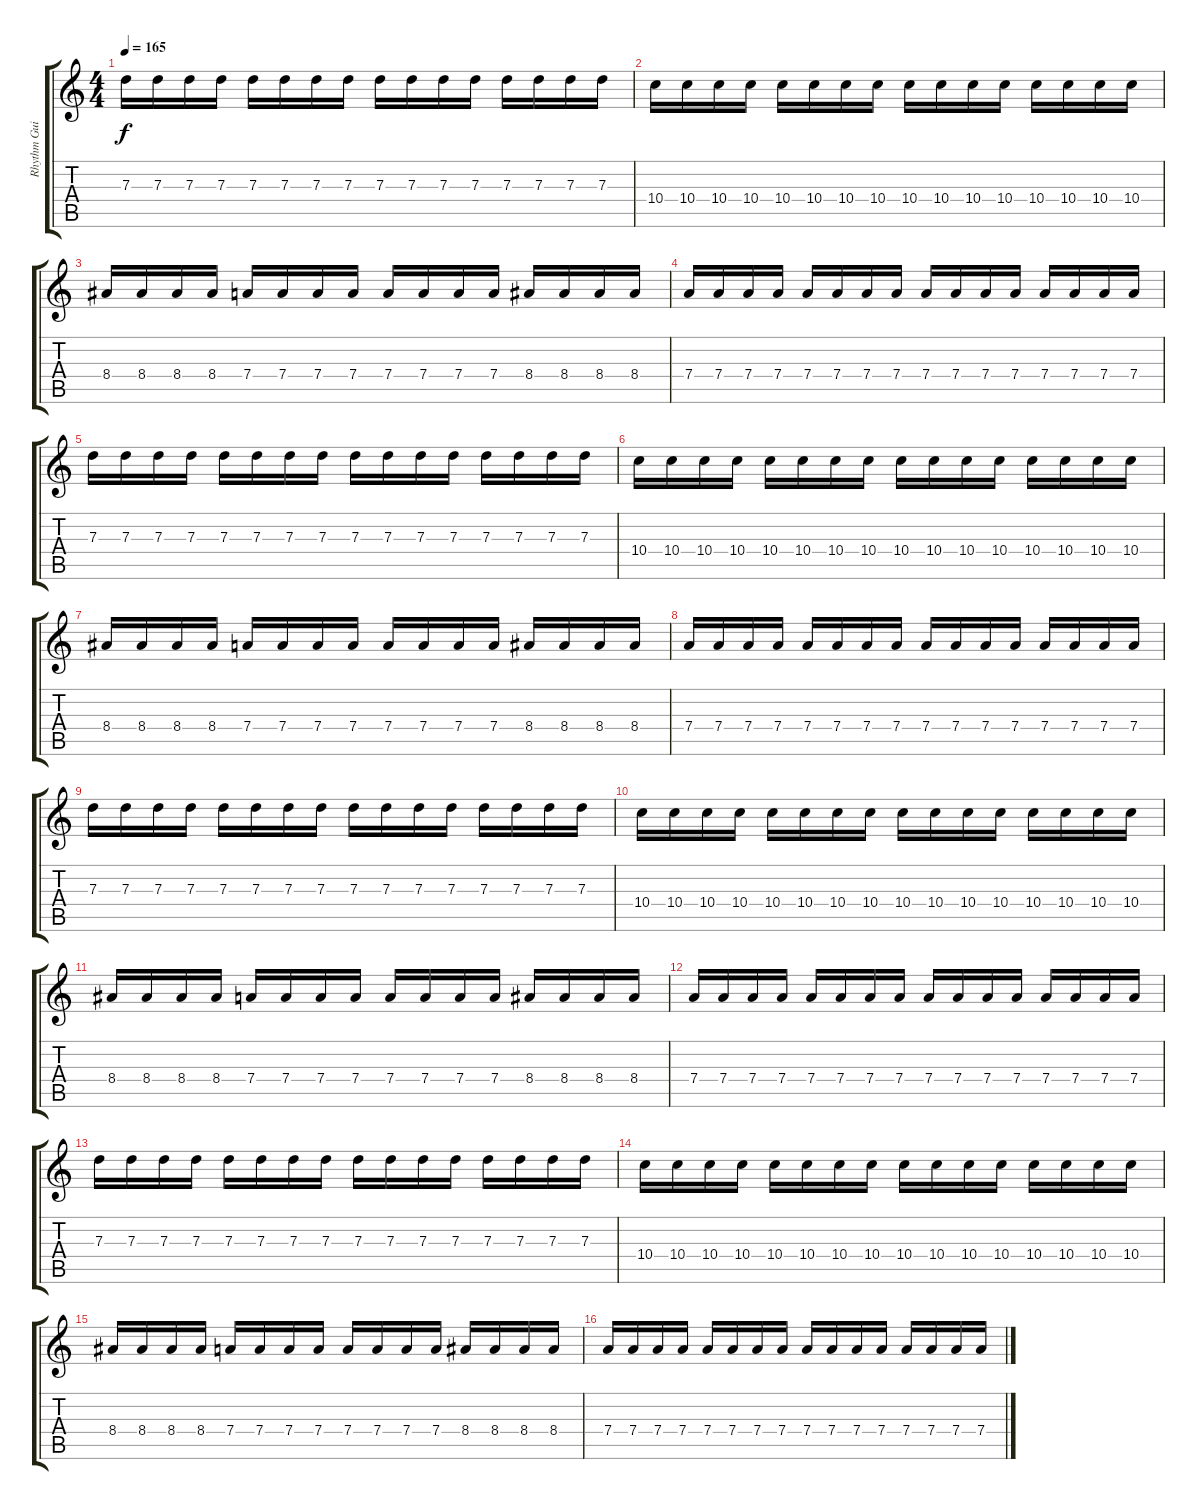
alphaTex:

\track ("Rhythm Guitar" "Rhythm Gui") {instrument distortionguitar}
\staff {score tabs}
\tuning (E4 B3 G3 D3 A2 E2) {hide}
\ts (4 4)
\tempo 165
\clef g2
\ks c
7.3.16{dy f} 7.3.16 7.3.16 7.3.16 7.3.16 7.3.16 7.3.16 7.3.16 7.3.16 7.3.16 7.3.16 7.3.16 7.3.16 7.3.16 7.3.16 7.3.16 |
10.4.16 10.4.16 10.4.16 10.4.16 10.4.16 10.4.16 10.4.16 10.4.16 10.4.16 10.4.16 10.4.16 10.4.16 10.4.16 10.4.16 10.4.16 10.4.16 |
8.4.16 8.4.16 8.4.16 8.4.16 7.4.16 7.4.16 7.4.16 7.4.16 7.4.16 7.4.16 7.4.16 7.4.16 8.4.16 8.4.16 8.4.16 8.4.16 |
7.4.16 7.4.16 7.4.16 7.4.16 7.4.16 7.4.16 7.4.16 7.4.16 7.4.16 7.4.16 7.4.16 7.4.16 7.4.16 7.4.16 7.4.16 7.4.16 |
7.3.16 7.3.16 7.3.16 7.3.16 7.3.16 7.3.16 7.3.16 7.3.16 7.3.16 7.3.16 7.3.16 7.3.16 7.3.16 7.3.16 7.3.16 7.3.16 |
10.4.16 10.4.16 10.4.16 10.4.16 10.4.16 10.4.16 10.4.16 10.4.16 10.4.16 10.4.16 10.4.16 10.4.16 10.4.16 10.4.16 10.4.16 10.4.16 |
8.4.16 8.4.16 8.4.16 8.4.16 7.4.16 7.4.16 7.4.16 7.4.16 7.4.16 7.4.16 7.4.16 7.4.16 8.4.16 8.4.16 8.4.16 8.4.16 |
7.4.16 7.4.16 7.4.16 7.4.16 7.4.16 7.4.16 7.4.16 7.4.16 7.4.16 7.4.16 7.4.16 7.4.16 7.4.16 7.4.16 7.4.16 7.4.16 |
7.3.16 7.3.16 7.3.16 7.3.16 7.3.16 7.3.16 7.3.16 7.3.16 7.3.16 7.3.16 7.3.16 7.3.16 7.3.16 7.3.16 7.3.16 7.3.16 |
10.4.16 10.4.16 10.4.16 10.4.16 10.4.16 10.4.16 10.4.16 10.4.16 10.4.16 10.4.16 10.4.16 10.4.16 10.4.16 10.4.16 10.4.16 10.4.16 |
8.4.16 8.4.16 8.4.16 8.4.16 7.4.16 7.4.16 7.4.16 7.4.16 7.4.16 7.4.16 7.4.16 7.4.16 8.4.16 8.4.16 8.4.16 8.4.16 |
7.4.16 7.4.16 7.4.16 7.4.16 7.4.16 7.4.16 7.4.16 7.4.16 7.4.16 7.4.16 7.4.16 7.4.16 7.4.16 7.4.16 7.4.16 7.4.16 |
7.3.16 7.3.16 7.3.16 7.3.16 7.3.16 7.3.16 7.3.16 7.3.16 7.3.16 7.3.16 7.3.16 7.3.16 7.3.16 7.3.16 7.3.16 7.3.16 |
10.4.16 10.4.16 10.4.16 10.4.16 10.4.16 10.4.16 10.4.16 10.4.16 10.4.16 10.4.16 10.4.16 10.4.16 10.4.16 10.4.16 10.4.16 10.4.16 |
8.4.16 8.4.16 8.4.16 8.4.16 7.4.16 7.4.16 7.4.16 7.4.16 7.4.16 7.4.16 7.4.16 7.4.16 8.4.16 8.4.16 8.4.16 8.4.16 |
7.4.16{volume 8} 7.4.16 7.4.16 7.4.16 7.4.16 7.4.16 7.4.16 7.4.16 7.4.16 7.4.16 7.4.16 7.4.16 7.4.16 7.4.16 7.4.16 7.4.16
